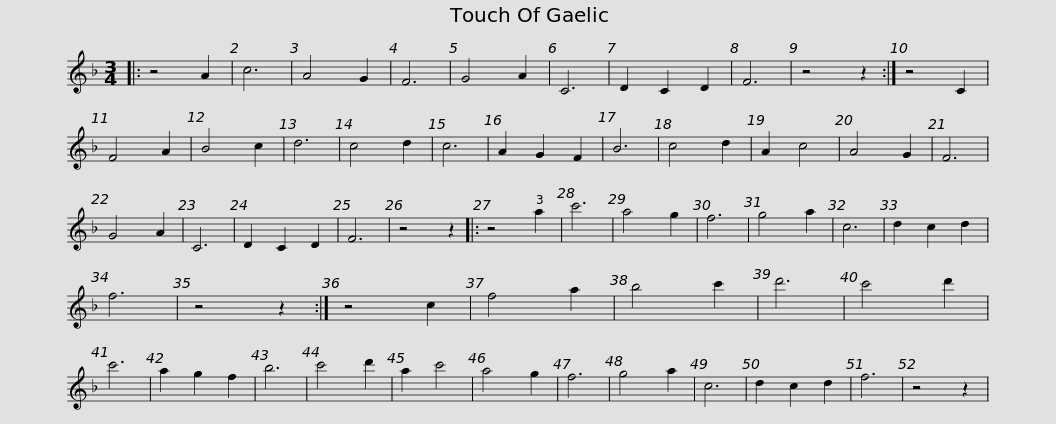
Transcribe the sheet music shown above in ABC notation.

X:1
L:1/8
M:3/4
I:linebreak $
K:F
V:1 treble
V:1
|: z4 A2 | c6 | A4 G2 | F6 | G4 A2 | %5
 C6 | D2 C2 D2 | F6 | z4 z2 :| z4 C2 | %10
 F4 A2 | B4 c2 | d6 | c4 d2 | c6 |$ %15
 A2 G2 F2 | B6 | c4 d2 | A2 c4 | A4 G2 | %20
 F6 | G4 A2 | C6 | D2 C2 D2 | F6 | %25
 z4 z2 |: z4 a2 | c'6 | a4 g2 | f6 | %30
 g4 a2 |$ c6 | d2 c2 d2 | f6 | z4 z2 :| %35
 z4 c2 | f4 a2 | b4 c'2 | d'6 | c'4 d'2 | %40
 c'6 | a2 g2 f2 | b6 | c'4 d'2 | a2 c'4 | %45
 a4 g2 |$ f6 | g4 a2 | c6 | d2 c2 d2 | %50
 f6 | z4 z2 | %52
